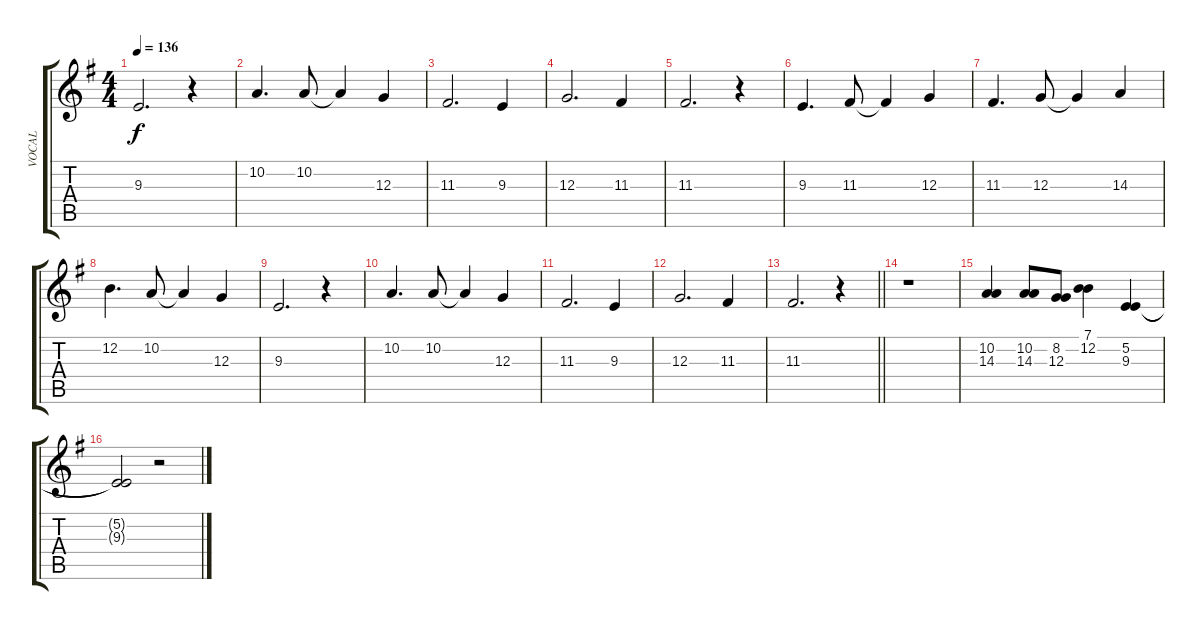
\track ("VOCAL" "VOCAL") {instrument stringensemble1}
\staff {score tabs}
\tuning (E4 B3 G3 D3 A2 E2) {hide}
\ts (4 4)
\tempo 136
\clef g2
\ks eminor
9.3.2{d dy f} r.4 |
10.2.4{d} 10.2.8 10.2{t}.4 12.3.4 |
11.3.2{d} 9.3.4 |
12.3.2{d} 11.3.4 |
11.3.2{d} r.4 |
9.3.4{d} 11.3.8 11.3{t}.4 12.3.4 |
11.3.4{d} 12.3.8 12.3{t}.4 14.3.4 |
12.2.4{d} 10.2.8 10.2{t}.4 12.3.4 |
9.3.2{d} r.4 |
10.2.4{d} 10.2.8 10.2{t}.4 12.3.4 |
11.3.2{d} 9.3.4 |
12.3.2{d} 11.3.4 |
\barLineRight lightlight
11.3.2{d} r.4 |
r.1 |
(10.2 14.3).4 (10.2 14.3).8 (8.2 12.3).8 (7.1 12.2).4 (5.2 9.3).4 |
(5.2{t} 9.3{t}).2 r.2
